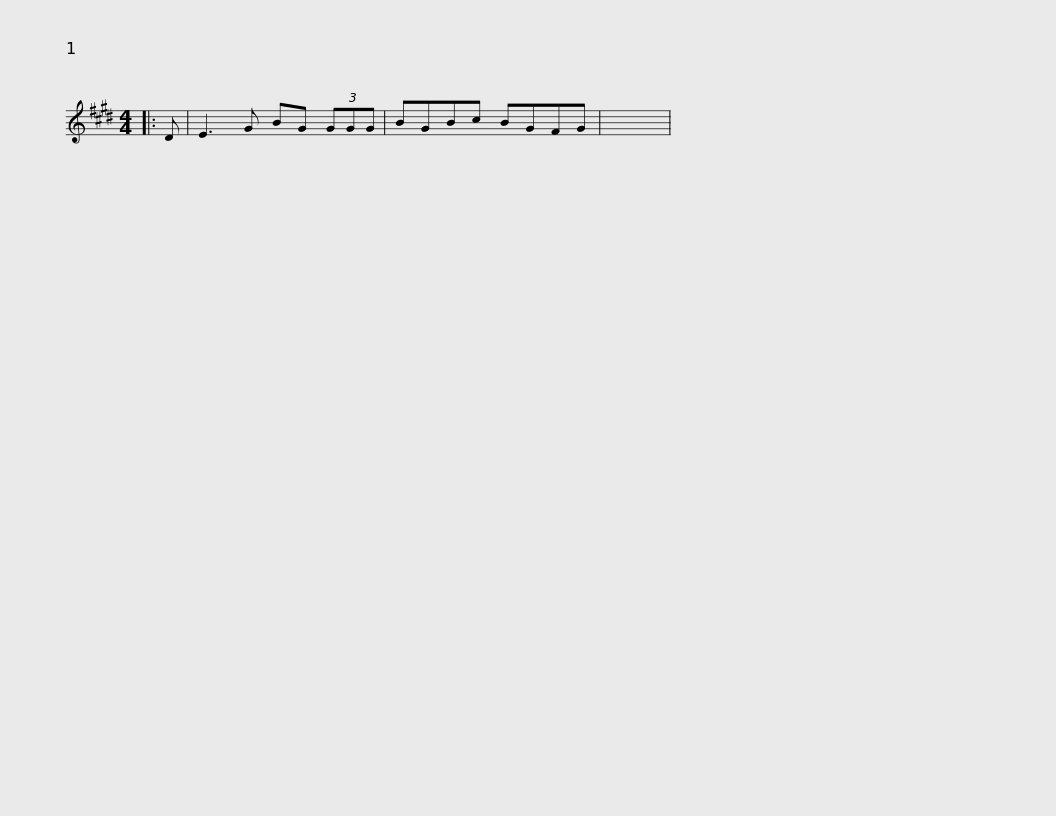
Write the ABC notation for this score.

X:1
L:1/8
M:4/4
I:linebreak $
K:E
V:1 treble
V:1
|: D | E3 G BG (3GGG | BGBc BGFG | x8 | %4
